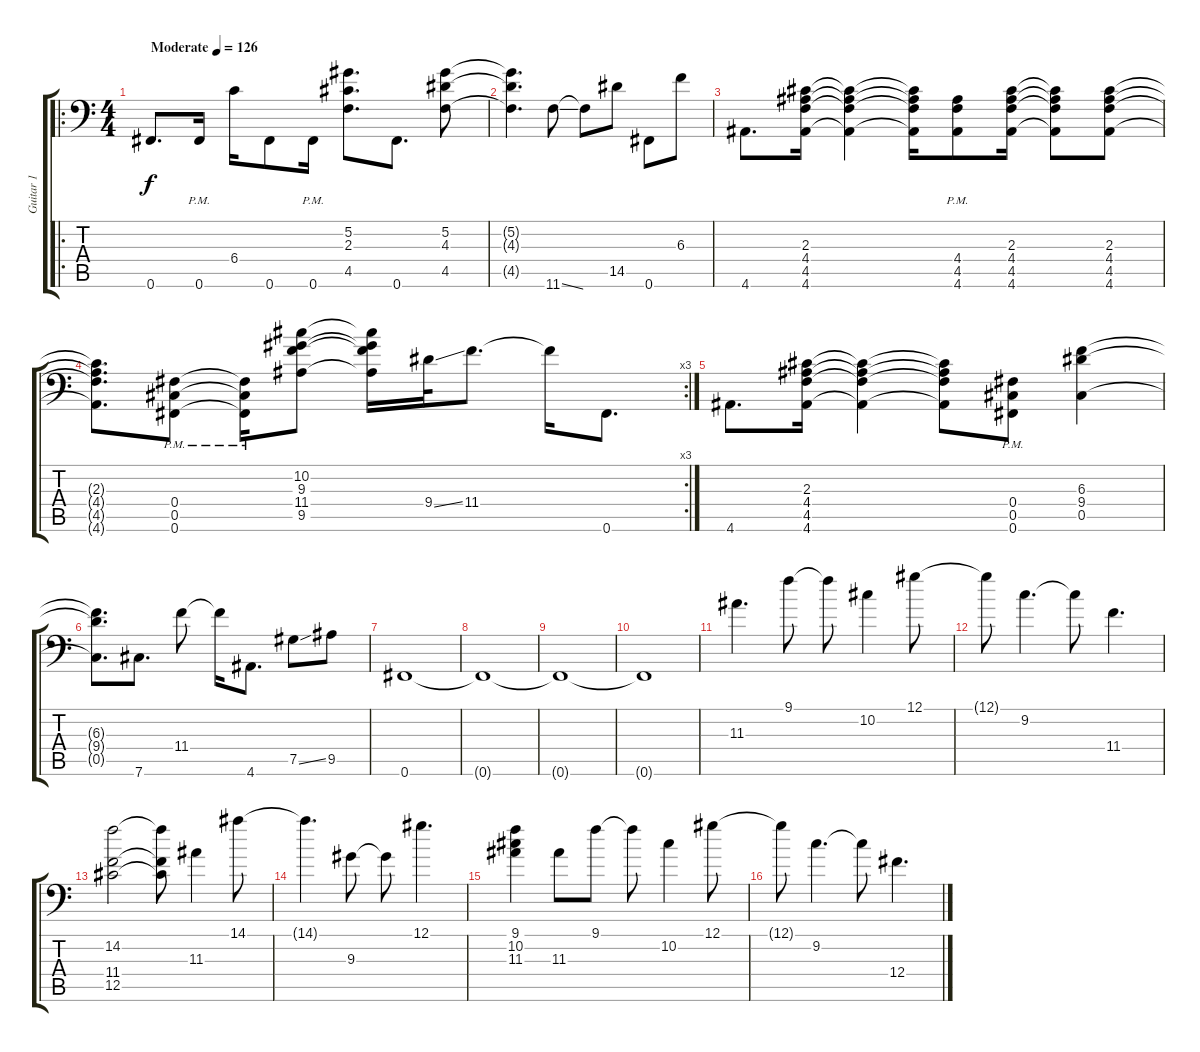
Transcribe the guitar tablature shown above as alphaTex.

\track ("Guitar 1" "Guitar 1") {instrument distortionguitar}
\staff {score tabs}
\tuning (Ab3 Eb3 B2 Gb2 Db2 Gb1) {hide}
\ro
\ts (4 4)
\tempo (126 "Moderate")
\clef f4
\ks c
0.6.8{d dy f instrument distortionguitar} 0.6{pm}.16 6.4.16 0.6.8 0.6{pm}.16 (5.2 2.3 4.5).8{d} 0.6.8{d} (5.2 4.3 4.5).8 |
(5.2{t} 4.3{t} 4.5{t}).4{d} 11.6{ss}.8 11.6{t}.8 14.5.8 0.6.8 6.3.8 |
4.6.8{d} (2.3 4.4 4.5 4.6).16 (2.3{t} 4.4{t} 4.5{t} 4.6{t}).4 (2.3{t} 4.4{t} 4.5{t} 4.6{t}).16 (4.4{pm} 4.5{pm} 4.6{pm}).8 (2.3 4.4 4.5 4.6).16 (2.3{t} 4.4{t} 4.5{t} 4.6{t}).8 (2.3 4.4 4.5 4.6).8 |
\rc 3
(2.3{t} 4.4{t} 4.5{t} 4.6{t}).8{d} (0.4{pm} 0.5{pm} 0.6{pm}).8 (0.4{pm t} 0.5{pm t} 0.6{pm t}).16 (10.2 9.3 11.4 9.5).8 (10.2{t} 9.3{t} 11.4{t} 9.5{t}).16 9.4{ss}.32 11.4.8{d} 11.4{t}.16 0.6.8{d} |
4.6.8{d} (2.3 4.4 4.5 4.6).16 (2.3{t} 4.4{t} 4.5{t} 4.6{t}).4 (2.3{t} 4.4{t} 4.5{t} 4.6{t}).8 (0.4{pm} 0.5{pm} 0.6{pm}).8 (6.3 9.4 0.5).4 |
(6.3{t} 9.4{t} 0.5{t}).8{d} 7.6.8{d} 11.4.8 11.4{t}.16 4.6.8{d} 7.5{ss}.8 9.5.8 |
0.6.1 |
0.6{t}.1 |
0.6{t}.1 |
0.6{t}.1 |
11.3.4{d} 9.1.8 9.1{t}.8 10.2.4 12.1.8 |
12.1{t}.8 9.2.4{d} 9.2{t}.8 11.4.4{d} |
(14.2 11.4 12.5).2 (14.2{t} 11.4{t} 12.5{t}).8 11.3.4 14.1.8 |
14.1{t}.4{d} 9.3.8 9.3{t}.8 12.1.4{d} |
(9.1 10.2 11.3).4 11.3.8 9.1.8 9.1{t}.8 10.2.4 12.1.8 |
12.1{t}.8 9.2.4{d} 9.2{t}.8 12.4{ss}.4{d}
